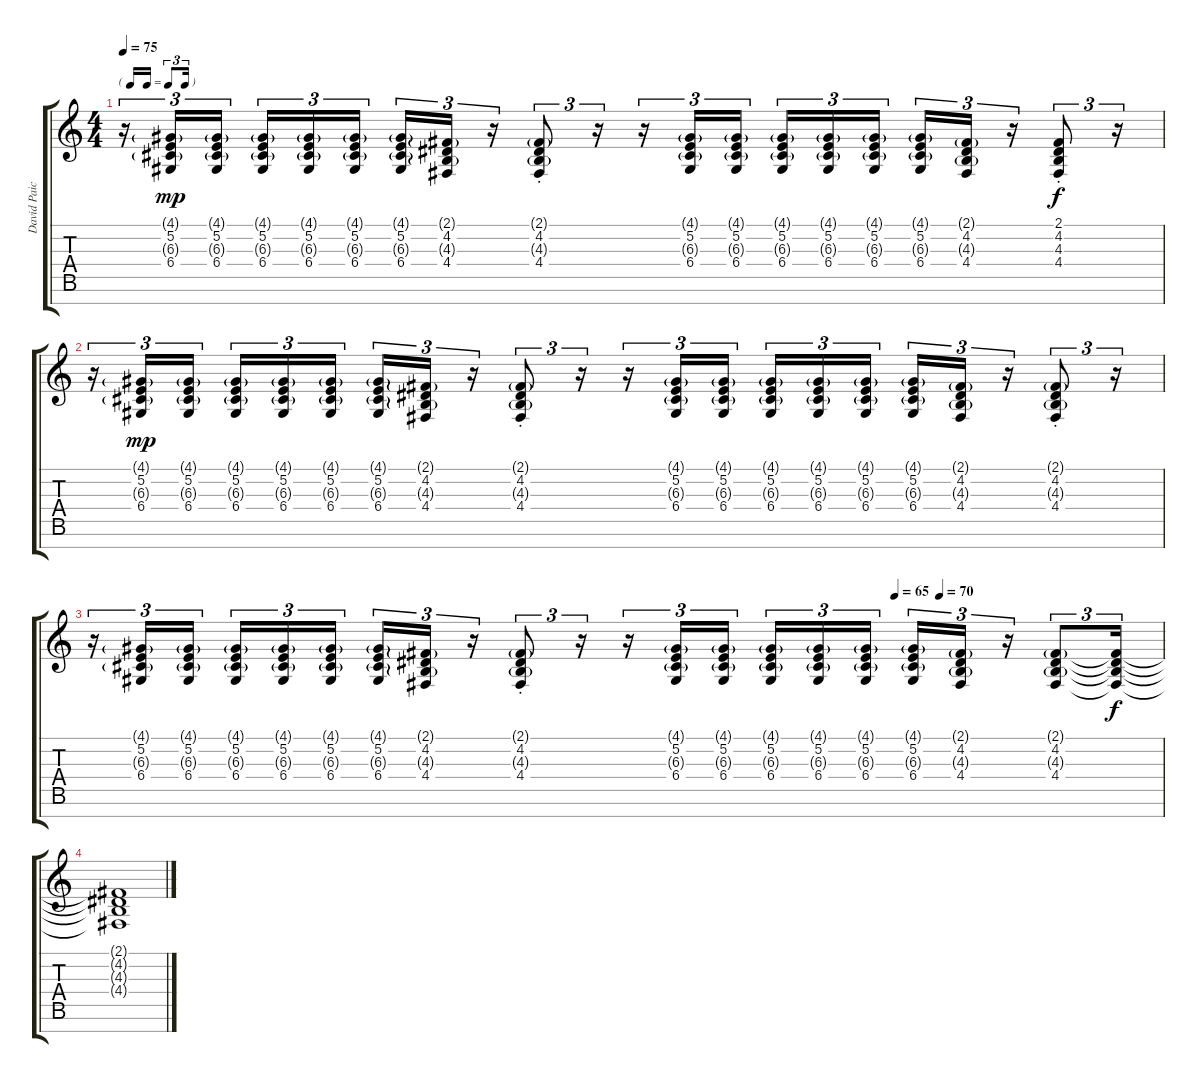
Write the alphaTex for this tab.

\track ("David Paich" "David Paic") {instrument acousticgrandpiano}
\staff {score tabs}
\tuning (E4 B3 G3 D3 A2 E2 B1) {hide}
\ts (4 4)
\tf triplet16th
\tempo 75
\clef g2
\ks c
r.16{tu (3 2) dy mp} (4.1{g} 5.2 6.3{g} 6.4).16{tu (3 2)} (4.1{g} 5.2 6.3{g} 6.4).16{tu (3 2) beam splitsecondary} (4.1{g} 5.2 6.3{g} 6.4).16{tu (3 2)} (4.1{g} 5.2 6.3{g} 6.4).16{tu (3 2)} (4.1{g} 5.2 6.3{g} 6.4).16{tu (3 2)} (4.1{g} 5.2 6.3{g} 6.4).16{tu (3 2)} (2.1{g} 4.2 4.3{g} 4.4).16{tu (3 2)} r.16{tu (3 2)} (2.1{g st} 4.2{st} 4.3{g st} 4.4{st}).8{tu (3 2)} r.16{tu (3 2)} r.16{tu (3 2)} (4.1{g} 5.2 6.3{g} 6.4).16{tu (3 2)} (4.1{g} 5.2 6.3{g} 6.4).16{tu (3 2) beam splitsecondary} (4.1{g} 5.2 6.3{g} 6.4).16{tu (3 2)} (4.1{g} 5.2 6.3{g} 6.4).16{tu (3 2)} (4.1{g} 5.2 6.3{g} 6.4).16{tu (3 2)} (4.1{g} 5.2 6.3{g} 6.4).16{tu (3 2)} (2.1{g} 4.2 4.3{g} 4.4).16{tu (3 2)} r.16{tu (3 2)} (2.1 4.2{st} 4.3 4.4{st}).8{tu (3 2) dy f} r.16{tu (3 2)} |
r.16{tu (3 2) volume 13} (4.1{g} 5.2 6.3{g} 6.4).16{tu (3 2) dy mp} (4.1{g} 5.2 6.3{g} 6.4).16{tu (3 2) beam splitsecondary} (4.1{g} 5.2 6.3{g} 6.4).16{tu (3 2)} (4.1{g} 5.2 6.3{g} 6.4).16{tu (3 2)} (4.1{g} 5.2 6.3{g} 6.4).16{tu (3 2)} (4.1{g} 5.2 6.3{g} 6.4).16{tu (3 2)} (2.1{g} 4.2 4.3{g} 4.4).16{tu (3 2)} r.16{tu (3 2)} (2.1{g st} 4.2{st} 4.3{g st} 4.4{st}).8{tu (3 2)} r.16{tu (3 2)} r.16{tu (3 2)} (4.1{g} 5.2 6.3{g} 6.4).16{tu (3 2)} (4.1{g} 5.2 6.3{g} 6.4).16{tu (3 2) beam splitsecondary} (4.1{g} 5.2 6.3{g} 6.4).16{tu (3 2)} (4.1{g} 5.2 6.3{g} 6.4).16{tu (3 2)} (4.1{g} 5.2 6.3{g} 6.4).16{tu (3 2)} (4.1{g} 5.2 6.3{g} 6.4).16{tu (3 2)} (2.1{g} 4.2 4.3{g} 4.4).16{tu (3 2)} r.16{tu (3 2)} (2.1{g st} 4.2{st} 4.3{g st} 4.4{st}).8{tu (3 2)} r.16{tu (3 2)} |
\tempo (65 0.75)
\tempo (70 0.7916666666666666)
r.16{tu (3 2)} (4.1{g} 5.2 6.3{g} 6.4).16{tu (3 2)} (4.1{g} 5.2 6.3{g} 6.4).16{tu (3 2) beam splitsecondary} (4.1{g} 5.2 6.3{g} 6.4).16{tu (3 2)} (4.1{g} 5.2 6.3{g} 6.4).16{tu (3 2)} (4.1{g} 5.2 6.3{g} 6.4).16{tu (3 2)} (4.1{g} 5.2 6.3{g} 6.4).16{tu (3 2)} (2.1{g} 4.2 4.3{g} 4.4).16{tu (3 2)} r.16{tu (3 2)} (2.1{g st} 4.2{st} 4.3{g st} 4.4{st}).8{tu (3 2)} r.16{tu (3 2)} r.16{tu (3 2)} (4.1{g} 5.2 6.3{g} 6.4).16{tu (3 2)} (4.1{g} 5.2 6.3{g} 6.4).16{tu (3 2) beam splitsecondary} (4.1{g} 5.2 6.3{g} 6.4).16{tu (3 2)} (4.1{g} 5.2 6.3{g} 6.4).16{tu (3 2)} (4.1{g} 5.2 6.3{g} 6.4).16{tu (3 2)} (4.1{g} 5.2 6.3{g} 6.4).16{tu (3 2)} (2.1{g} 4.2 4.3{g} 4.4).16{tu (3 2)} r.16{tu (3 2)} (2.1{g} 4.2 4.3{g} 4.4).8{tu (3 2)} (2.1{t} 4.2{t} 4.3{t} 4.4{t}).16{tu (3 2) dy f} |
(2.1{t} 4.2{t} 4.3{t} 4.4{t}).1
